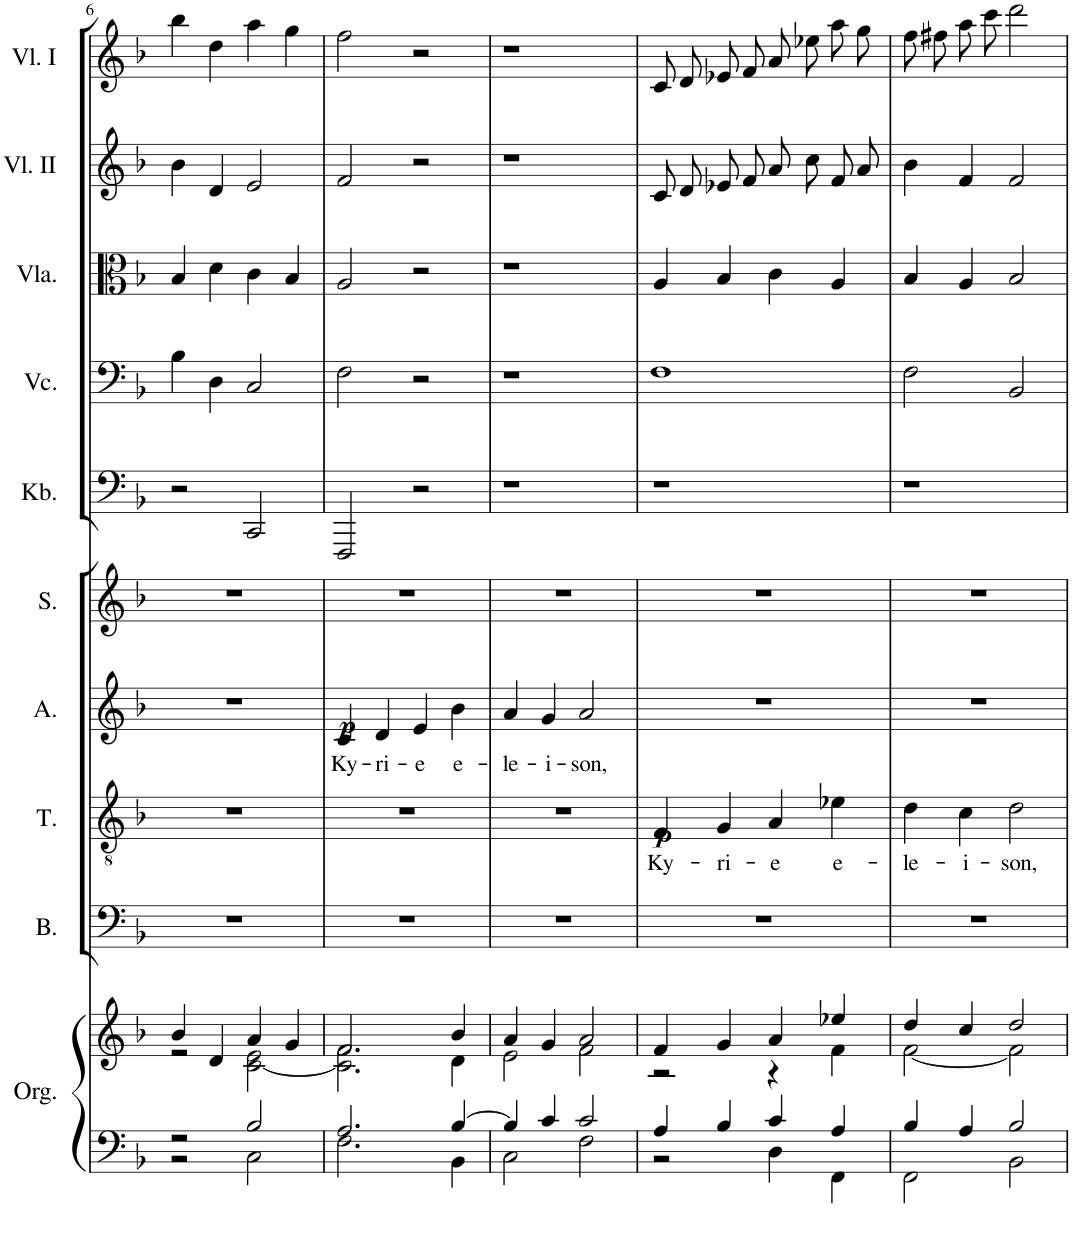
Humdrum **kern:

**kern	**kern	**kern	**kern	**text	**dynam	**kern	**text	**dynam	**kern	**kern	**kern	**kern	**kern	**kern
*part10	*part10	*part9	*part8	*part8	*part8	*part7	*part7	*part7	*part6	*part5	*part4	*part3	*part2	*part1
*staff11	*staff10	*staff9	*staff8	*staff8	*staff8	*staff7	*staff7	*staff7	*staff6	*staff5	*staff4	*staff3	*staff2	*staff1
*I"Orgel	*	*I"Bass	*I"Tenor	*	*	*I"Alt	*	*	*I"Sopran	*I"Kontrabass	*I"Violoncello	*I"Viola	*I"Violine II	*I"Violine I
*I'Org.	*	*I'B.	*I'T.	*	*	*I'A.	*	*	*I'S.	*I'Kb.	*I'Vc.	*I'Vla.	*I'Vl. II	*I'Vl. I
!!LO:PB:g=z
*clefF4	*clefG2	*clefF4	*clefGv2	*	*	*clefG2	*	*	*clefG2	*clefF4	*clefF4	*clefC3	*clefG2	*clefG2
*	*	*	*	*	*	*	*	*	*	*Trd7c12	*	*	*	*
*k[b-]	*k[b-]	*k[b-]	*k[b-]	*	*	*k[b-]	*	*	*k[b-]	*k[b-]	*k[b-]	*k[b-]	*k[b-]	*k[b-]
*F:	*F:	*F:	*	*	*	*F:	*	*	*F:	*	*F:	*F:	*F:	*F:
*M4/4	*M4/4	*M4/4	*M4/4	*	*	*M4/4	*	*	*M4/4	*M4/4	*M4/4	*M4/4	*M4/4	*M4/4
*met(c)	*met(c)	*met(c)	*met(c)	*	*	*met(c)	*	*	*met(c)	*met(c)	*met(c)	*met(c)	*met(c)	*met(c)
=6	=6	=6	=6	=6	=6	=6	=6	=6	=6	=6	=6	=6	=6	=6
*^	*^	*	*	*	*	*	*	*	*	*	*	*	*	*
2r	2r	4b-/	2r	1r	1r	.	.	1r	.	.	1r	2r	4B-\	4B-/	4b-\	4bb-\
.	.	4d/	.	.	.	.	.	.	.	.	.	.	4D\	4d\	4d/	4dd\
2B-/	2C\	4a/	[2c\ 2e\	.	.	.	.	.	.	.	.	2CC/	2C/	4c\	2e/	4aa\
.	.	4g/	.	.	.	.	.	.	.	.	.	.	.	4B-/	.	4gg\
=7	=7	=7	=7	=7	=7	=7	=7	=7	=7	=7	=7	=7	=7	=7	=7	=7
!	!	!	!	!	!	!	!	!	!LO:LY:b	!LO:DY:b	!	!	!	!	!	!
2.A/	2.F\	2.f/	2.c\] 2.f\	1r	1r	.	.	4c/	Ky-	p	1r	2FFF/	2F\	2A/	2f/	2ff\
!	!	!	!	!	!	!	!	!	!LO:LY:b	!	!	!	!	!	!	!
.	.	.	.	.	.	.	.	4d/	-ri-	.	.	.	.	.	.	.
!	!	!	!	!	!	!	!	!	!LO:LY:b	!	!	!	!	!	!	!
.	.	.	.	.	.	.	.	4e/	-e	.	.	2r	2r	2r	2r	2r
!	!	!	!	!	!	!	!	!	!LO:LY:b	!	!	!	!	!	!	!
[4B-/	4BB-\	4b-/	4d\	.	.	.	.	4b-\	e-	.	.	.	.	.	.	.
=8	=8	=8	=8	=8	=8	=8	=8	=8	=8	=8	=8	=8	=8	=8	=8	=8
!	!	!	!	!	!	!	!	!	!LO:LY:b	!	!	!	!	!	!	!
4B-/]	2C\	4a/	2e\	1r	1r	.	.	4a/	-le-	.	1r	1r	1r	1r	1r	1r
!	!	!	!	!	!	!	!	!	!LO:LY:b	!	!	!	!	!	!	!
4c/	.	4g/	.	.	.	.	.	4g/	-i-	.	.	.	.	.	.	.
!	!	!	!	!	!	!	!	!	!LO:LY:b	!	!	!	!	!	!	!
2c/	2F\	2a/	2f\	.	.	.	.	2a/	-son,	.	.	.	.	.	.	.
=9	=9	=9	=9	=9	=9	=9	=9	=9	=9	=9	=9	=9	=9	=9	=9	=9
!	!	!	!	!	!	!LO:LY:b	!LO:DY:b	!	!	!	!	!	!	!	!	!
4A/	2r	4f/	2r	1r	4F/	Ky-	p	1r	.	.	1r	1r	1F	4A/	8c/L	8c/L
.	.	.	.	.	.	.	.	.	.	.	.	.	.	.	8d/J	8d/J
!	!	!	!	!	!	!LO:LY:b	!	!	!	!	!	!	!	!	!	!
4B-/	.	4g/	.	.	4G/	-ri-	.	.	.	.	.	.	.	4B-/	8e-X/L	8e-X/L
.	.	.	.	.	.	.	.	.	.	.	.	.	.	.	8f/J	8f/J
!	!	!	!	!	!	!LO:LY:b	!	!	!	!	!	!	!	!	!	!
4c/	4D\	4a/	4r	.	4A/	-e	.	.	.	.	.	.	.	4c\	8a\L	8a\L
.	.	.	.	.	.	.	.	.	.	.	.	.	.	.	8cc\J	8ee-X\J
!	!	!	!	!	!	!LO:LY:b	!	!	!	!	!	!	!	!	!	!
4A/	4FF\	4ee-X/	4f\	.	4e-X\	e-	.	.	.	.	.	.	.	4A/	8f/L	8aa\L
.	.	.	.	.	.	.	.	.	.	.	.	.	.	.	8a/J	8gg\J
=10	=10	=10	=10	=10	=10	=10	=10	=10	=10	=10	=10	=10	=10	=10	=10	=10
!	!	!	!	!	!	!LO:LY:b	!	!	!	!	!	!	!	!	!	!
4B-/	2FF\	4dd/	[2f\	1r	4d\	-le-	.	1r	.	.	1r	1r	2F\	4B-/	4b-\	8ff\L
.	.	.	.	.	.	.	.	.	.	.	.	.	.	.	.	8ff#X\J
!	!	!	!	!	!	!LO:LY:b	!	!	!	!	!	!	!	!	!	!
4A/	.	4cc/	.	.	4c\	-i-	.	.	.	.	.	.	.	4A/	4f/	8aa\L
.	.	.	.	.	.	.	.	.	.	.	.	.	.	.	.	8ccc\J
!	!	!	!	!	!	!LO:LY:b	!	!	!	!	!	!	!	!	!	!
2B-/	2BB-\	2dd/	2f\]	.	2d\	-son,	.	.	.	.	.	.	2BB-/	2B-/	2f/	2ddd\
*v	*v	*	*	*	*	*	*	*	*	*	*	*	*	*	*	*
*	*v	*v	*	*	*	*	*	*	*	*	*	*	*	*	*
=	=	=	=	=	=	=	=	=	=	=	=	=	=	=
*-	*-	*-	*-	*-	*-	*-	*-	*-	*-	*-	*-	*-	*-	*-
